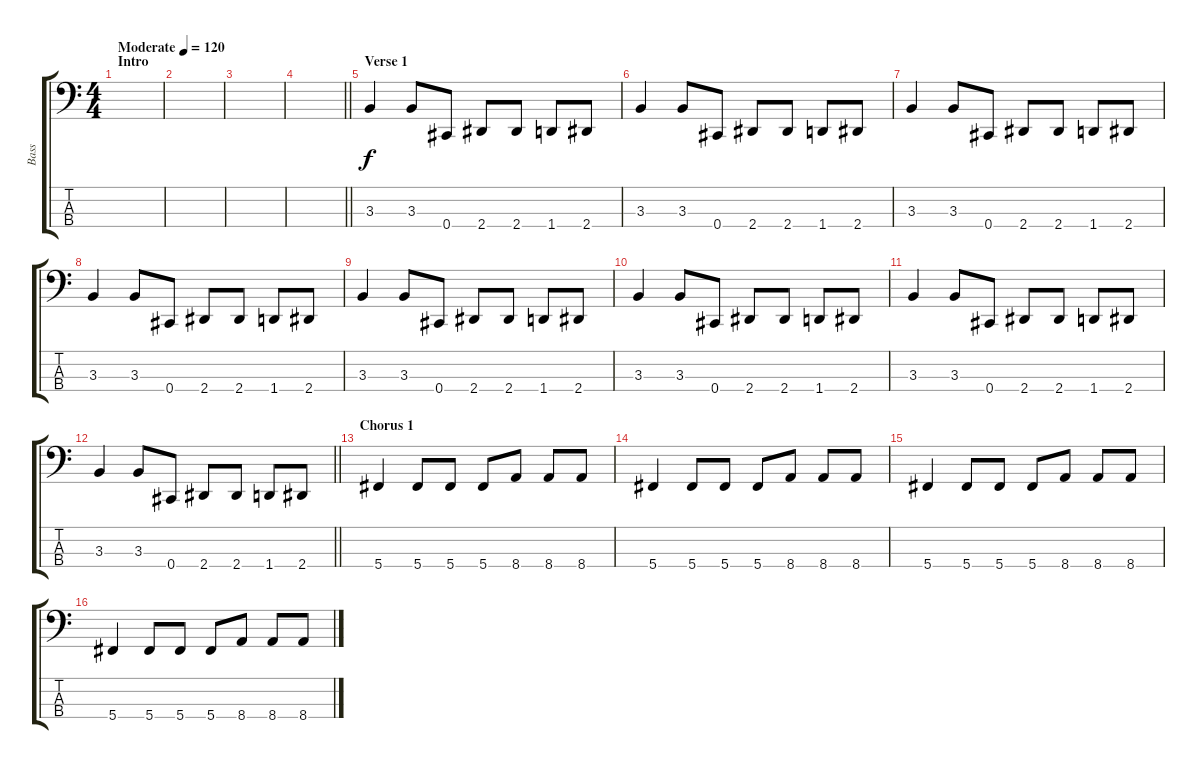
\track ("Bass" "Bass") {instrument electricbasspick}
\staff {score tabs}
\tuning (Gb2 Db2 Ab1 Db1) {hide}
\ts (4 4)
\section ("" "Intro")
\tempo (120 "Moderate")
\clef f4
\ks c
|
|
|
\barLineRight lightlight
|
\section ("" "Verse 1")
3.3.4 3.3.8 0.4.8 2.4.8 2.4.8 1.4.8 2.4.8 |
3.3.4 3.3.8 0.4.8 2.4.8 2.4.8 1.4.8 2.4.8 |
3.3.4 3.3.8 0.4.8 2.4.8 2.4.8 1.4.8 2.4.8 |
3.3.4 3.3.8 0.4.8 2.4.8 2.4.8 1.4.8 2.4.8 |
3.3.4 3.3.8 0.4.8 2.4.8 2.4.8 1.4.8 2.4.8 |
3.3.4 3.3.8 0.4.8 2.4.8 2.4.8 1.4.8 2.4.8 |
3.3.4 3.3.8 0.4.8 2.4.8 2.4.8 1.4.8 2.4.8 |
\barLineRight lightlight
3.3.4 3.3.8 0.4.8 2.4.8 2.4.8 1.4.8 2.4.8 |
\section ("" "Chorus 1")
5.4.4 5.4.8 5.4.8 5.4.8 8.4.8 8.4.8 8.4.8 |
5.4.4 5.4.8 5.4.8 5.4.8 8.4.8 8.4.8 8.4.8 |
5.4.4 5.4.8 5.4.8 5.4.8 8.4.8 8.4.8 8.4.8 |
5.4.4 5.4.8 5.4.8 5.4.8 8.4.8 8.4.8 8.4.8
